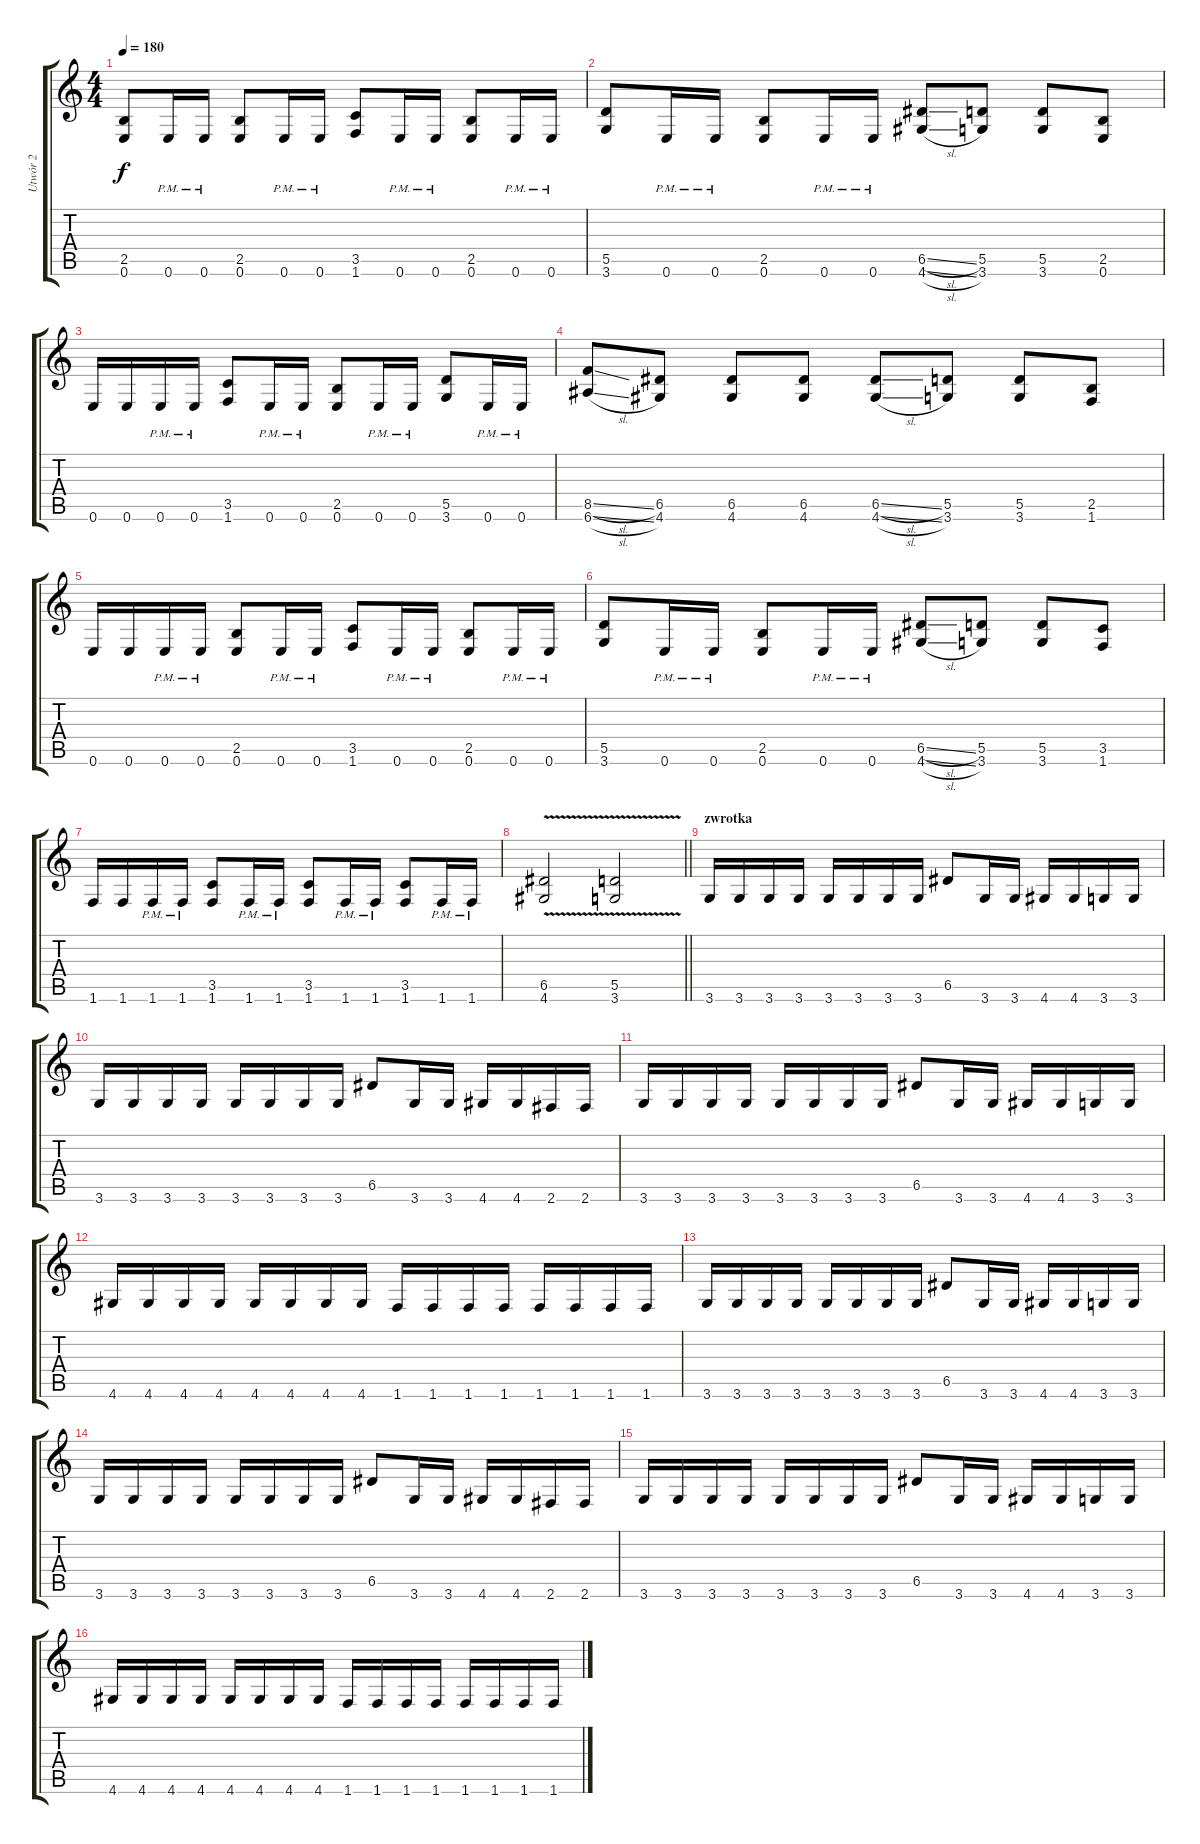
\track ("Utwór 2" "Utwór 2") {instrument distortionguitar}
\staff {score tabs}
\tuning (E4 B3 G3 D3 A2 E2) {hide}
\ts (4 4)
\tempo 180
\clef g2
\ks c
(2.5 0.6).8{dy f} 0.6{pm}.16 0.6{pm}.16 (2.5 0.6).8 0.6{pm}.16 0.6{pm}.16 (3.5 1.6).8 0.6{pm}.16 0.6{pm}.16 (2.5 0.6).8 0.6{pm}.16 0.6{pm}.16 |
(5.5 3.6).8 0.6{pm}.16 0.6{pm}.16 (2.5 0.6).8 0.6{pm}.16 0.6{pm}.16 (6.5{sl} 4.6{sl}).8 (5.5 3.6).8 (5.5 3.6).8 (2.5 0.6).8 |
0.6.16 0.6.16 0.6{pm}.16 0.6{pm}.16 (3.5 1.6).8 0.6{pm}.16 0.6{pm}.16 (2.5 0.6).8 0.6{pm}.16 0.6{pm}.16 (5.5 3.6).8 0.6{pm}.16 0.6{pm}.16 |
(8.5{sl} 6.6{sl}).8 (6.5 4.6).8 (6.5 4.6).8 (6.5 4.6).8 (6.5{sl} 4.6{sl}).8 (5.5 3.6).8 (5.5 3.6).8 (2.5 1.6).8 |
0.6.16 0.6.16 0.6{pm}.16 0.6{pm}.16 (2.5 0.6).8 0.6{pm}.16 0.6{pm}.16 (3.5 1.6).8 0.6{pm}.16 0.6{pm}.16 (2.5 0.6).8 0.6{pm}.16 0.6{pm}.16 |
(5.5 3.6).8 0.6{pm}.16 0.6{pm}.16 (2.5 0.6).8 0.6{pm}.16 0.6{pm}.16 (6.5{sl} 4.6{sl}).8 (5.5 3.6).8 (5.5 3.6).8 (3.5 1.6).8 |
1.6.16 1.6.16 1.6{pm}.16 1.6{pm}.16 (3.5 1.6).8 1.6{pm}.16 1.6{pm}.16 (3.5 1.6).8 1.6{pm}.16 1.6{pm}.16 (3.5 1.6).8 1.6{pm}.16 1.6{pm}.16 |
\barLineRight lightlight
(6.5{v} 4.6{v}).2 (5.5{v} 3.6{v}).2 |
\section ("" "zwrotka")
3.6.16 3.6.16 3.6.16 3.6.16 3.6.16 3.6.16 3.6.16 3.6.16 6.5.8 3.6.16 3.6.16 4.6.16 4.6.16 3.6.16 3.6.16 |
3.6.16 3.6.16 3.6.16 3.6.16 3.6.16 3.6.16 3.6.16 3.6.16 6.5.8 3.6.16 3.6.16 4.6.16 4.6.16 2.6.16 2.6.16 |
3.6.16 3.6.16 3.6.16 3.6.16 3.6.16 3.6.16 3.6.16 3.6.16 6.5.8 3.6.16 3.6.16 4.6.16 4.6.16 3.6.16 3.6.16 |
4.6.16 4.6.16 4.6.16 4.6.16 4.6.16 4.6.16 4.6.16 4.6.16 1.6.16 1.6.16 1.6.16 1.6.16 1.6.16 1.6.16 1.6.16 1.6.16 |
3.6.16 3.6.16 3.6.16 3.6.16 3.6.16 3.6.16 3.6.16 3.6.16 6.5.8 3.6.16 3.6.16 4.6.16 4.6.16 3.6.16 3.6.16 |
3.6.16 3.6.16 3.6.16 3.6.16 3.6.16 3.6.16 3.6.16 3.6.16 6.5.8 3.6.16 3.6.16 4.6.16 4.6.16 2.6.16 2.6.16 |
3.6.16 3.6.16 3.6.16 3.6.16 3.6.16 3.6.16 3.6.16 3.6.16 6.5.8 3.6.16 3.6.16 4.6.16 4.6.16 3.6.16 3.6.16 |
4.6.16 4.6.16 4.6.16 4.6.16 4.6.16 4.6.16 4.6.16 4.6.16 1.6.16 1.6.16 1.6.16 1.6.16 1.6.16 1.6.16 1.6.16 1.6.16
